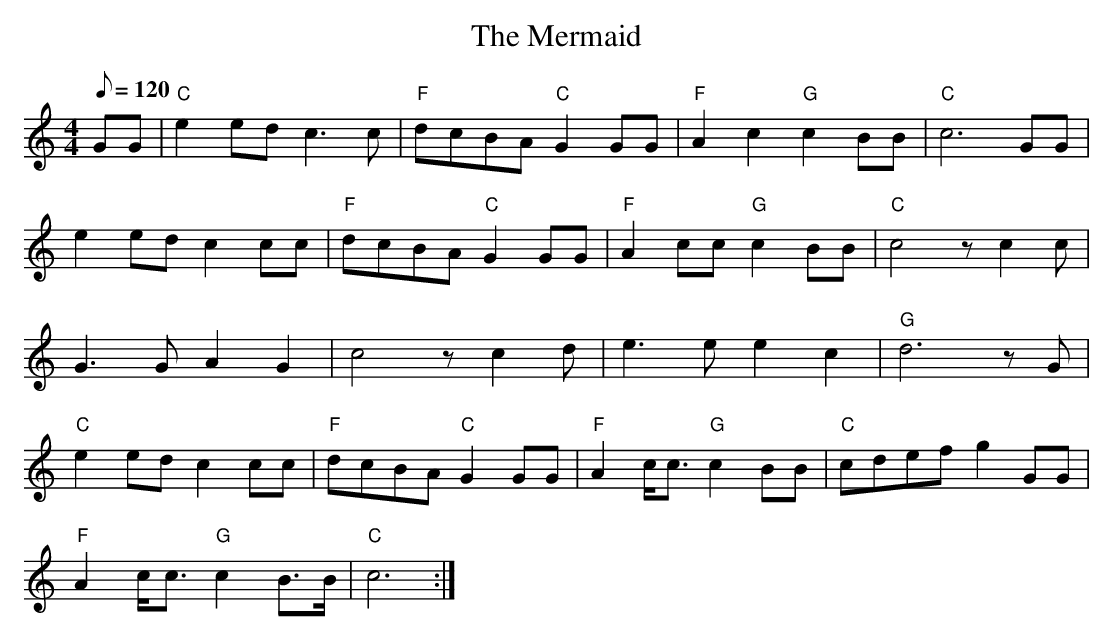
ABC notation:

X:1
T:Mermaid, The
M:4/4
L:1/8
Q:120
K:C
GG|"C"e2 ed c3 c|"F"dcBA "C"G2 GG|"F"A2 c2 "G"c2 BB|"C"c6 GG|
e2 ed c2 cc|"F"dcBA "C"G2 GG|"F"A2 cc "G"c2 BB|"C"c4 z c2 c|
G3 G A2 G2|c4 z c2 d|e3 e e2 c2|"G"d6 z G|
"C"e2 ed c2 cc|"F"dcBA "C"G2 GG|"F"A2 c<c "G"c2 BB|"C"cdef g2 GG|
"F"A2 c<c "G"c2 B>B|"C"c6:|
